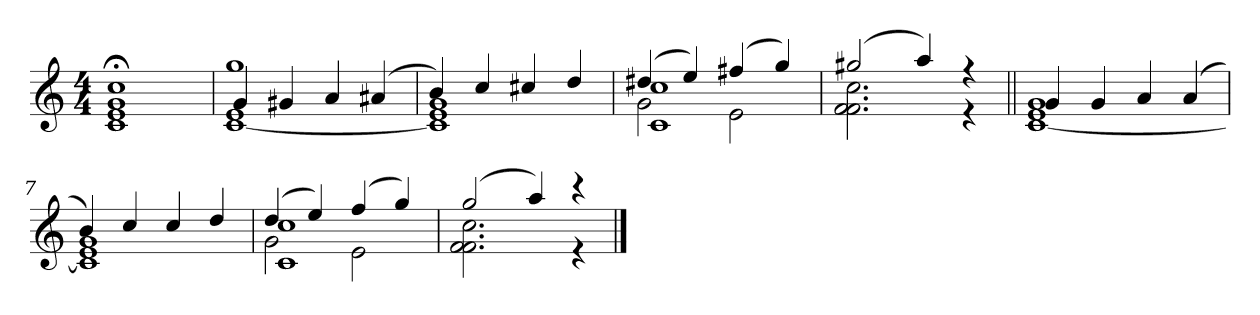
**kern
*part1
*staff1
*clefG2
*k[]
*M4/4
=1
1c;< 1e;< 1g;< 1cc;<
=2
*^
4g	[1c 1e 1gg
4g#X	.
4a	.
(4a#X	.
=3	=3
4b)	1c] 1e 1g
4cc	.
4cc#X	.
4dd	.
=4	=4
*	*^
(4dd#X	2g	1c 1cc
4ee)	.	.
(4ff#X	2e	.
4gg)	.	.
*	*v	*v
=5	=5
(2gg#X	2.f 2.f 2.cc
4aa)	.
4r	4r
=6||	=6||
4g	[1c 1e 1g
4g	.
4a	.
(4a	.
=7	=7
4b)	1c] 1e 1g
4cc	.
4cc	.
4dd	.
=8	=8
*	*^
(4dd	2g	1c 1cc
4ee)	.	.
(4ff	2e	.
4gg)	.	.
*	*v	*v
=9	=9
(2gg	2.f 2.f 2.cc
4aa)	.
4r	4r
*v	*v
==
*-
